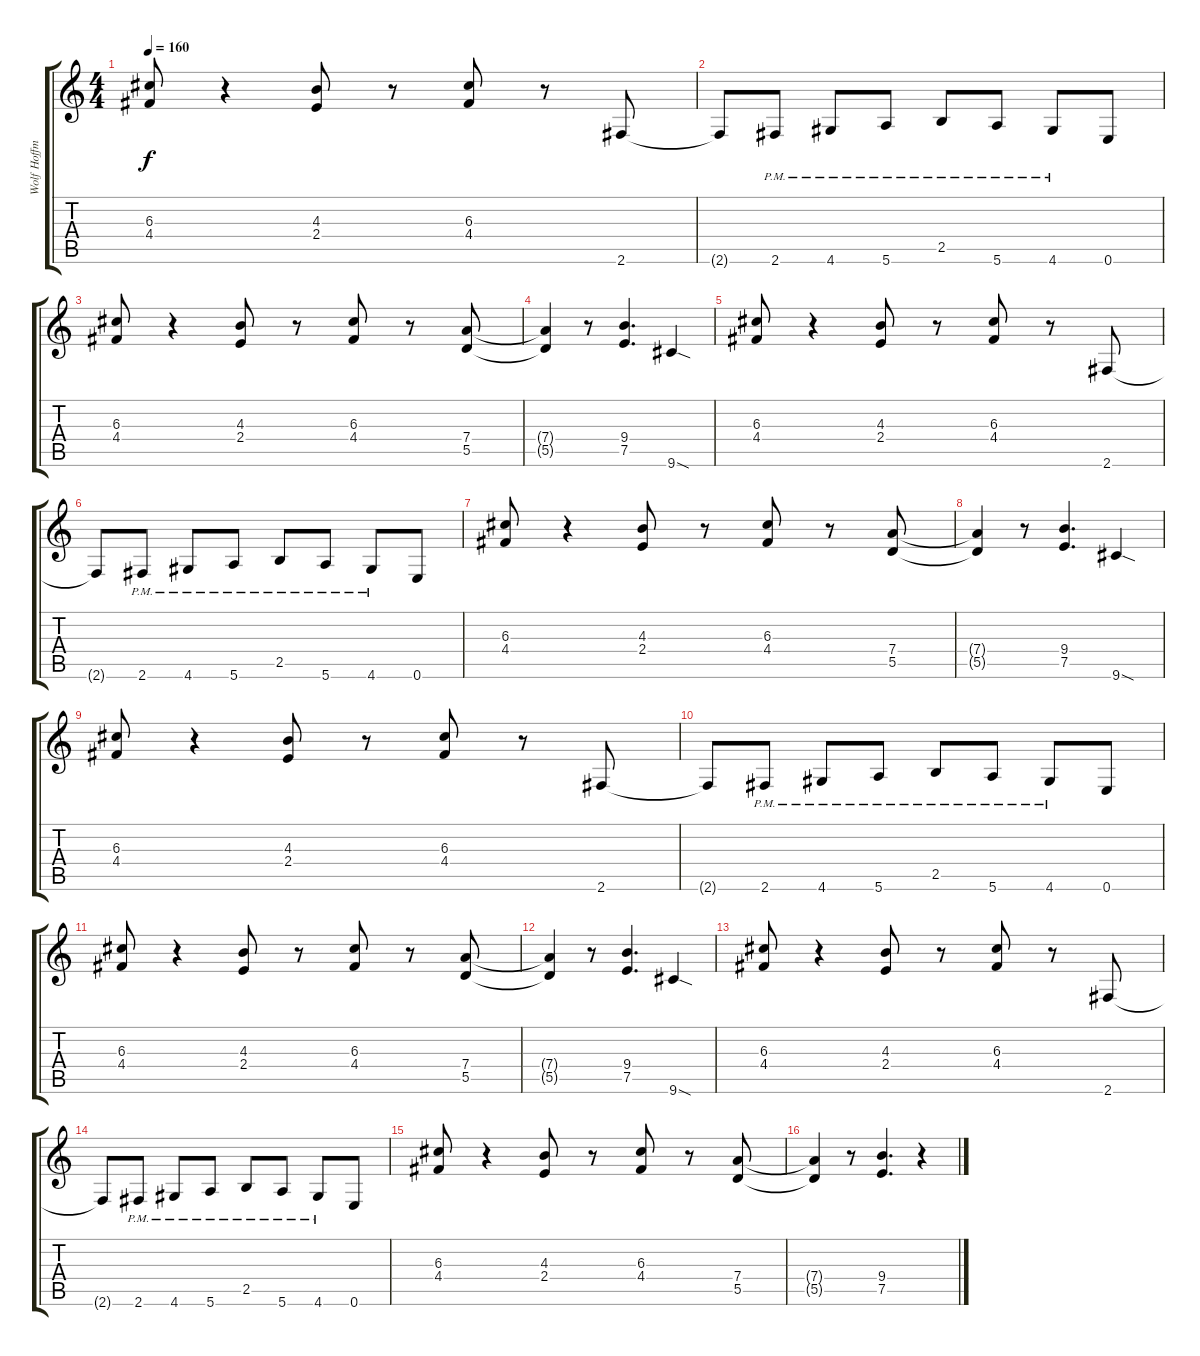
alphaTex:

\track ("Wolf Hoffmann" "Wolf Hoffm") {instrument distortionguitar}
\staff {score tabs}
\tuning (E4 B3 G3 D3 A2 E2) {hide}
\ts (4 4)
\tempo 160
\clef g2
\ks c
(6.3 4.4).8{dy f instrument distortionguitar} r.4 (4.3 2.4).8 r.8 (6.3 4.4).8 r.8 2.6.8 |
2.6{t}.8 2.6{pm}.8 4.6{pm}.8 5.6{pm}.8 2.5{pm}.8 5.6{pm}.8 4.6{pm}.8 0.6.8 |
(6.3 4.4).8 r.4 (4.3 2.4).8 r.8 (6.3 4.4).8 r.8 (7.4 5.5).8 |
(7.4{t} 5.5{t}).4 r.8 (9.4 7.5).4{d} 9.6{sod}.4 |
(6.3 4.4).8 r.4 (4.3 2.4).8 r.8 (6.3 4.4).8 r.8 2.6.8 |
2.6{t}.8 2.6{pm}.8 4.6{pm}.8 5.6{pm}.8 2.5{pm}.8 5.6{pm}.8 4.6{pm}.8 0.6.8 |
(6.3 4.4).8 r.4 (4.3 2.4).8 r.8 (6.3 4.4).8 r.8 (7.4 5.5).8 |
(7.4{t} 5.5{t}).4 r.8 (9.4 7.5).4{d} 9.6{sod}.4 |
(6.3 4.4).8 r.4 (4.3 2.4).8 r.8 (6.3 4.4).8 r.8 2.6.8 |
2.6{t}.8 2.6{pm}.8 4.6{pm}.8 5.6{pm}.8 2.5{pm}.8 5.6{pm}.8 4.6{pm}.8 0.6.8 |
(6.3 4.4).8 r.4 (4.3 2.4).8 r.8 (6.3 4.4).8 r.8 (7.4 5.5).8 |
(7.4{t} 5.5{t}).4 r.8 (9.4 7.5).4{d} 9.6{sod}.4 |
(6.3 4.4).8 r.4 (4.3 2.4).8 r.8 (6.3 4.4).8 r.8 2.6.8 |
2.6{t}.8 2.6{pm}.8 4.6{pm}.8 5.6{pm}.8 2.5{pm}.8 5.6{pm}.8 4.6{pm}.8 0.6.8 |
(6.3 4.4).8 r.4 (4.3 2.4).8 r.8 (6.3 4.4).8 r.8 (7.4 5.5).8 |
(7.4{t} 5.5{t}).4 r.8 (9.4 7.5).4{d} r.4
